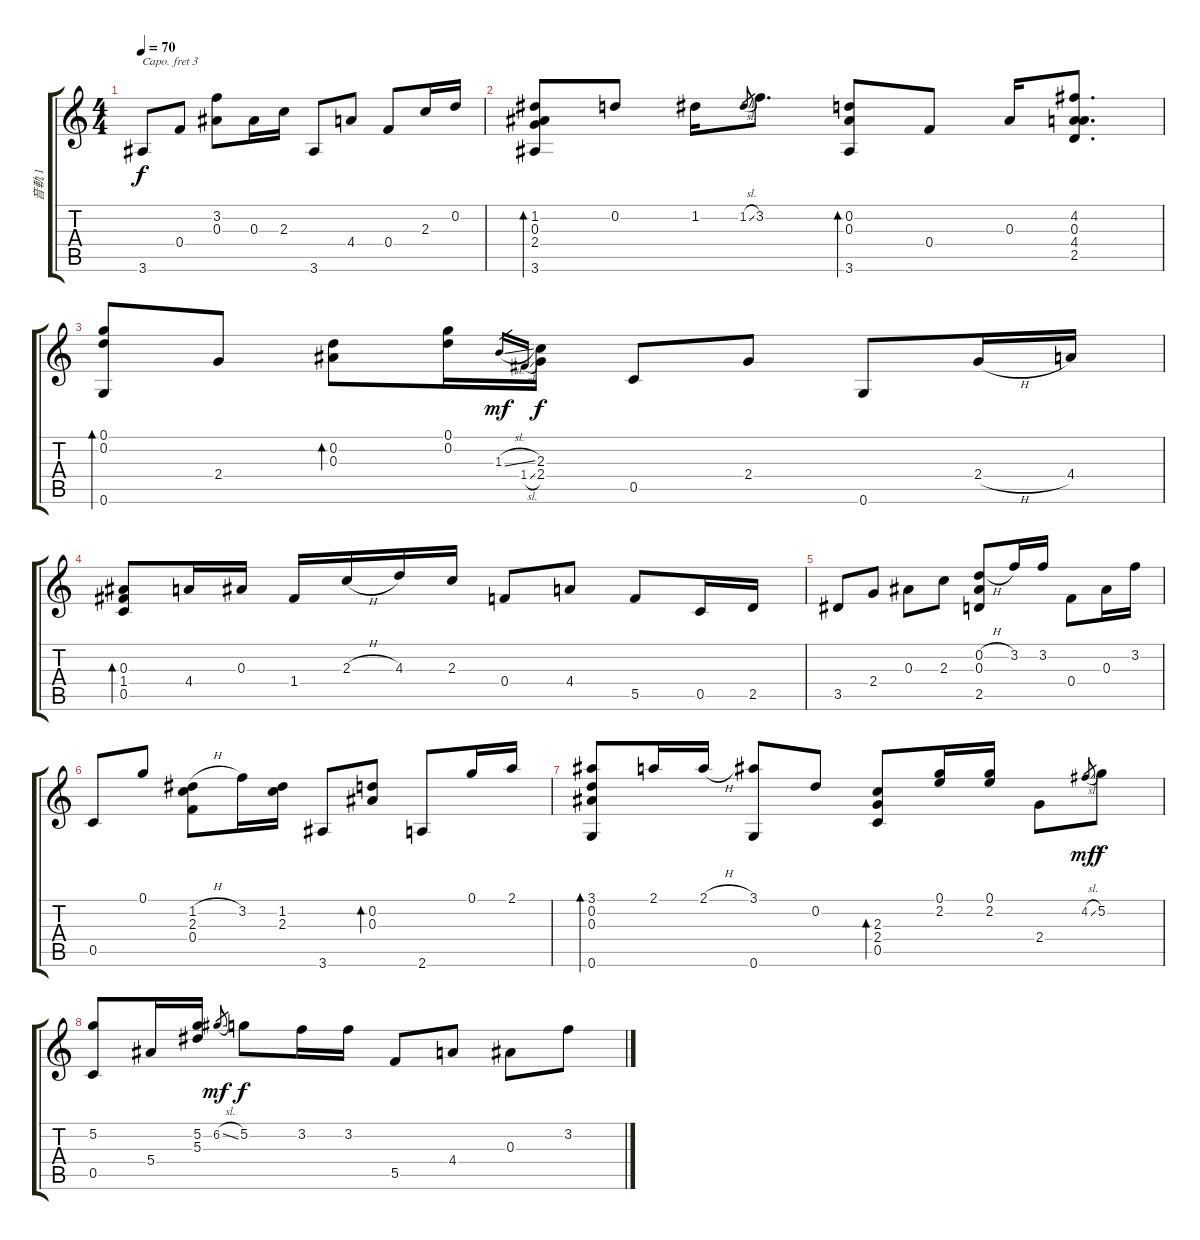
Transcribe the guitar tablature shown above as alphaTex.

\track ("音軌 1" "音軌 1") {instrument acousticguitarsteel}
\staff {score tabs}
\capo 3
\tuning (E4 B3 G3 D3 A2 E2) {hide}
\ts (4 4)
\tempo 70
\clef g2
\ks c
3.6.8{dy f} 0.4.8 (3.2 0.3).8 0.3.16 2.3.16 3.6.8 4.4.8 0.4.8 2.3.16 0.2.16 |
(1.2 0.3 2.4 3.6).8{bd 240} 0.2.8 1.2.16 1.2{sl}.8{gr} 3.2.8{d} (0.2 0.3 3.6).8{bd 240} 0.4.8 0.3.16 (4.2 0.3 4.4 2.5).8{d} |
(0.1 0.2 0.6).8{bd 240} 2.4.8 (0.2 0.3).8{bd 240} (0.1 0.2).16 1.3{sl}.16{gr dy mf} 1.4{sl}.16{gr} (2.3 2.4).16{dy f} 0.5.8 2.4.8 0.6.8 2.4{h}.16 4.4.16 |
(0.3 1.4 0.5).8{bd 240} 4.4.16 0.3.16 1.4.16 2.3{h}.16 4.3.16 2.3.16 0.4.8 4.4.8 5.5.8 0.5.16 2.5.16 |
3.5.8 2.4.8 0.3.8 2.3.8 (0.2{h} 0.3 2.5).8 3.2.16 3.2.16 0.4.8 0.3.16 3.2.16 |
0.5.8 0.1.8 (1.2{h} 2.3 0.4).8 3.2.16 (1.2 2.3).16 3.6.8 (0.2 0.3).8{bd 240} 2.6.8 0.1.16 2.1.16 |
(3.1 0.2 0.3 0.6).8{bd 240} 2.1.16 2.1{h}.16 (3.1 0.6).8 0.2.8 (2.3 2.4 0.5).8{bd 240} (0.1 2.2).16 (0.1 2.2).16 2.4.8 4.2{sl}.8{gr dy mf} 5.2.8{dy f} |
(5.2 0.5).8 5.4.16 (5.2 5.3).16 6.2{sl}.8{gr dy mf} 5.2.8{dy f} 3.2.16 3.2.16 5.5.8 4.4.8 0.3.8 3.2.8
